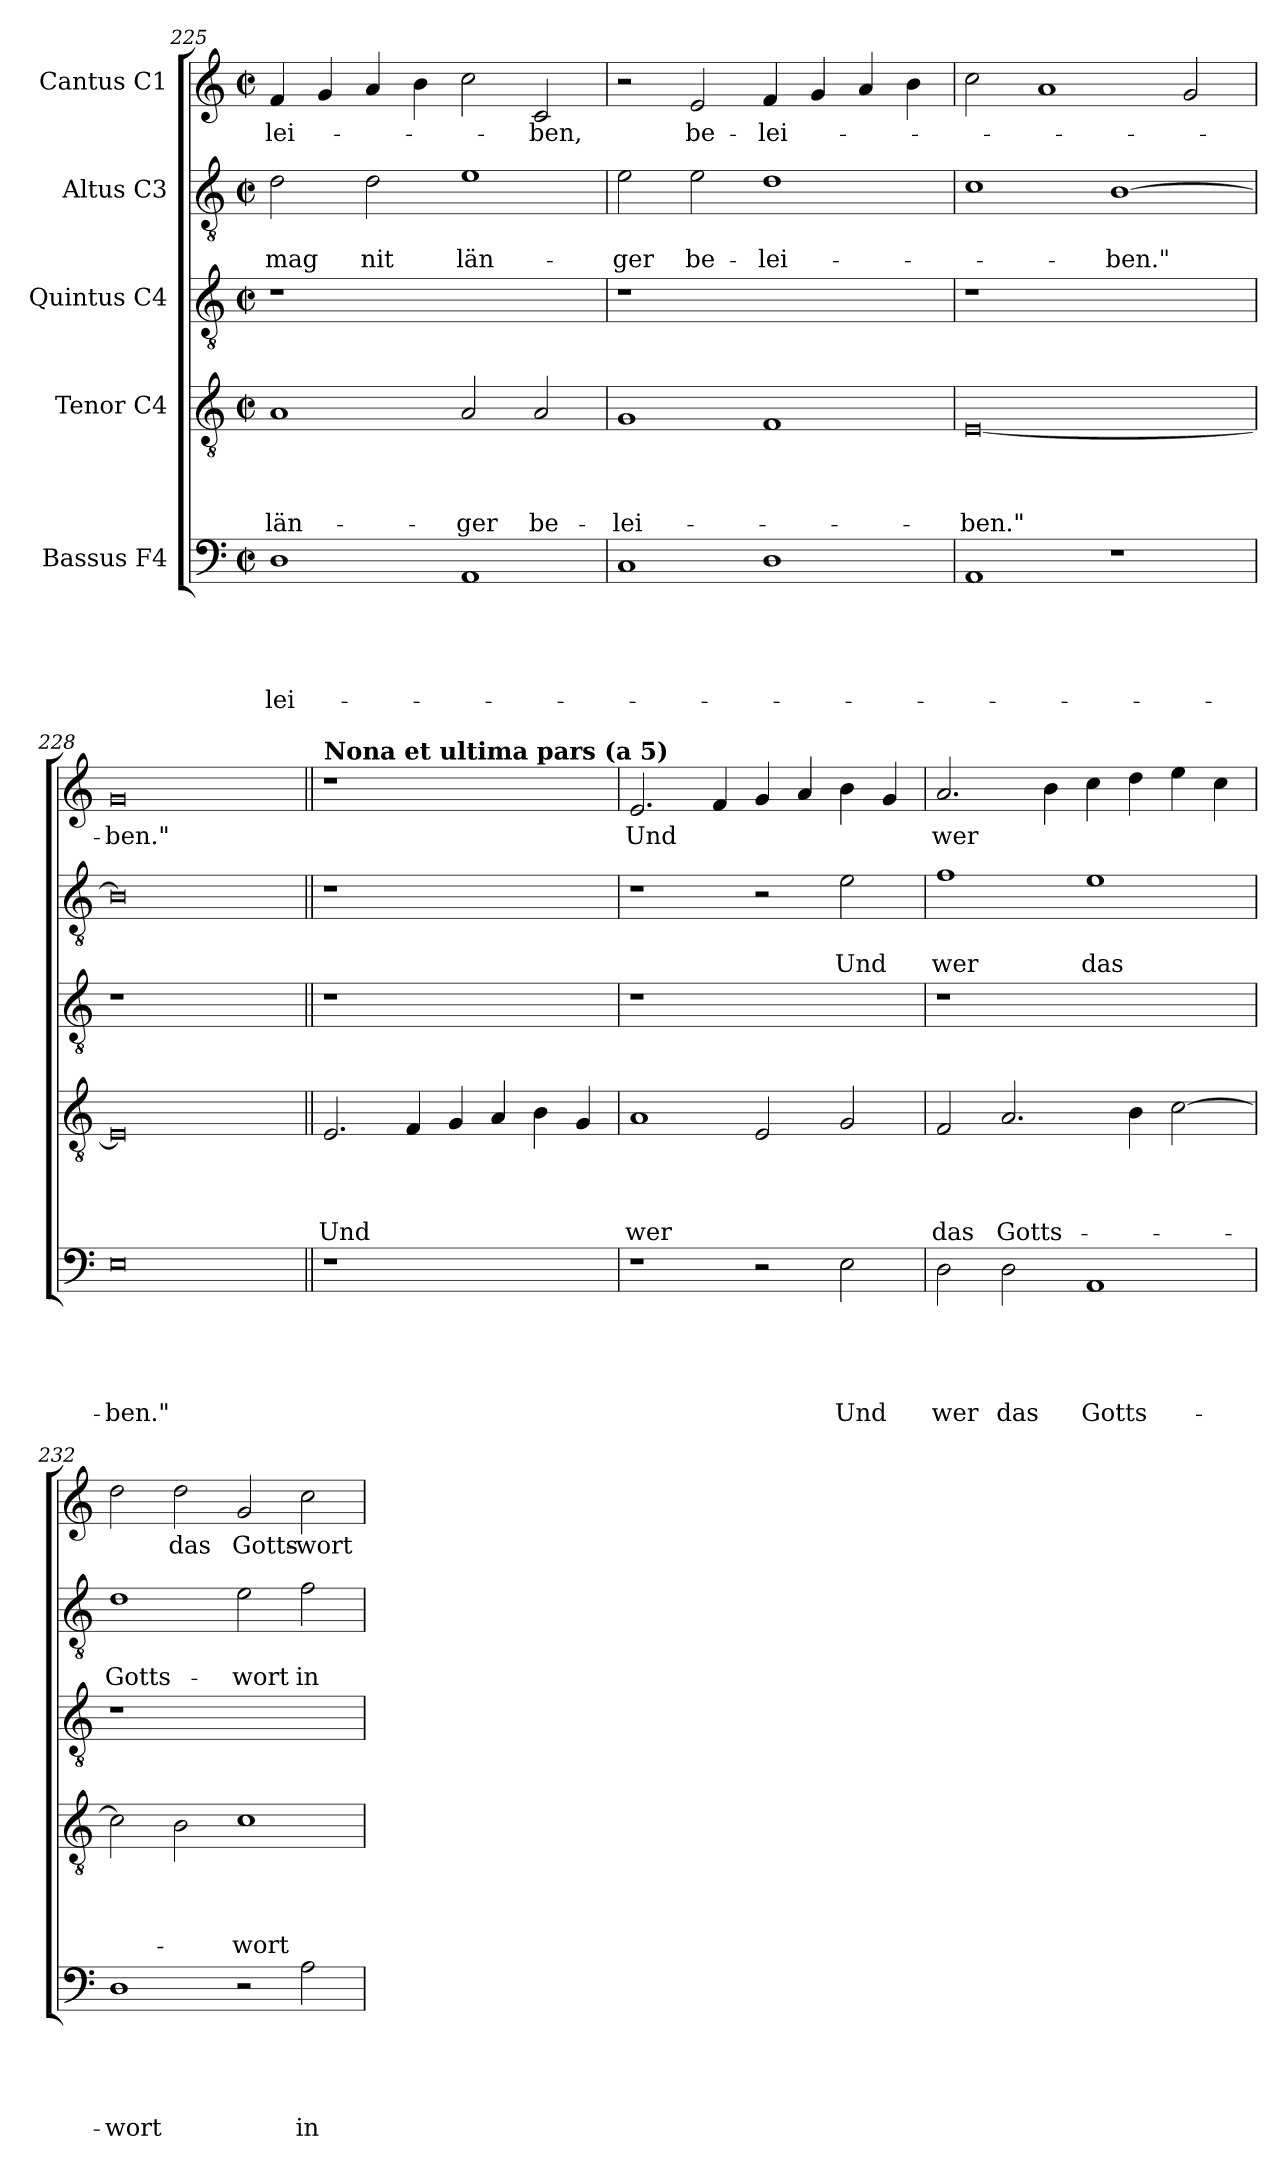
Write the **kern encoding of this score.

**kern	**text	**text	**text	**text	**text	**kern	**text	**text	**text	**text	**kern	**kern	**text	**text	**kern	**text
*part5	*part5	*part5	*part5	*part5	*part5	*part4	*part4	*part4	*part4	*part4	*part3	*part2	*part2	*part2	*part1	*part1
*staff5	*staff5	*staff5	*staff5	*staff5	*staff5	*staff4	*staff4	*staff4	*staff4	*staff4	*staff3	*staff2	*staff2	*staff2	*staff1	*staff1
*I"Bassus F4	*	*	*	*	*	*I"Tenor C4	*	*	*	*	*I"Quintus C4	*I"Altus C3	*	*	*I"Cantus C1	*
*clefF4	*	*	*	*	*	*clefGv2	*	*	*	*	*clefGv2	*clefGv2	*	*	*clefG2	*
*k[]	*	*	*	*	*	*k[]	*	*	*	*	*k[]	*k[]	*	*	*k[]	*
*C:	*	*	*	*	*	*C:	*	*	*	*	*C:	*C:	*	*	*C:	*
*M2/2	*	*	*	*	*	*M2/2	*	*	*	*	*M2/2	*M2/2	*	*	*M2/2	*
*met(c|)	*	*	*	*	*	*met(c|)	*	*	*	*	*met(c|)	*met(c|)	*	*	*met(c|)	*
=225	=225	=225	=225	=225	=225	=225	=225	=225	=225	=225	=225	=225	=225	=225	=225	=225
1D	.	.	.	.	-lei-	1A	.	.	.	län-	1r	2d\	.	mag	4f/	-lei-
.	.	.	.	.	.	.	.	.	.	.	.	.	.	.	4g/	.
.	.	.	.	.	.	.	.	.	.	.	.	2d\	.	nit	4a/	.
.	.	.	.	.	.	.	.	.	.	.	.	.	.	.	4b\	.
1AA	.	.	.	.	.	2A/	.	.	.	-ger	1ryy	1e	.	län-	2cc\	.
.	.	.	.	.	.	2A/	.	.	.	be-	.	.	.	.	2c/	-ben,
=226	=226	=226	=226	=226	=226	=226	=226	=226	=226	=226	=226	=226	=226	=226	=226	=226
1C	.	.	.	.	.	1G	.	.	.	-lei-	1r	2e\	.	-ger	2r	.
.	.	.	.	.	.	.	.	.	.	.	.	2e\	.	be-	2e/	be-
1D	.	.	.	.	.	1F	.	.	.	.	1ryy	1d	.	-lei-	4f/	-lei-
.	.	.	.	.	.	.	.	.	.	.	.	.	.	.	4g/	.
.	.	.	.	.	.	.	.	.	.	.	.	.	.	.	4a/	.
.	.	.	.	.	.	.	.	.	.	.	.	.	.	.	4b\	.
=227	=227	=227	=227	=227	=227	=227	=227	=227	=227	=227	=227	=227	=227	=227	=227	=227
1AA	.	.	.	.	.	[0E	.	.	.	-ben."	1r	1c	.	.	2cc\	.
.	.	.	.	.	.	.	.	.	.	.	.	.	.	.	1a	.
1r	.	.	.	.	.	.	.	.	.	.	1ryy	[1B	.	-ben."	.	.
.	.	.	.	.	.	.	.	.	.	.	.	.	.	.	2g/	.
=228	=228	=228	=228	=228	=228	=228	=228	=228	=228	=228	=228	=228	=228	=228	=228	=228
0E	.	.	.	.	-ben."	0E]	.	.	.	.	1r	0B]	.	.	0g	-ben."
.	.	.	.	.	.	.	.	.	.	.	1ryy	.	.	.	.	.
!!LO:LB:g=z
=229||	=229||	=229||	=229||	=229||	=229||	=229||	=229||	=229||	=229||	=229||	=229||	=229||	=229||	=229||	=229||	=229||
!	!	!	!	!	!	!	!	!	!	!	!	!	!	!	!LO:TX:a:B:t=Nona et ultima  pars (a 5)	!
1r	.	.	.	.	.	2.E/	.	.	.	Und	1r	1r	.	.	1r	.
.	.	.	.	.	.	4F/	.	.	.	.	.	.	.	.	.	.
1ryy	.	.	.	.	.	4G/	.	.	.	.	1ryy	1ryy	.	.	1ryy	.
.	.	.	.	.	.	4A/	.	.	.	.	.	.	.	.	.	.
.	.	.	.	.	.	4B\	.	.	.	.	.	.	.	.	.	.
.	.	.	.	.	.	4G/	.	.	.	.	.	.	.	.	.	.
=230	=230	=230	=230	=230	=230	=230	=230	=230	=230	=230	=230	=230	=230	=230	=230	=230
1r	.	.	.	.	.	1A	.	.	.	wer	1r	1r	.	.	2.e/	Und
.	.	.	.	.	.	.	.	.	.	.	.	.	.	.	4f/	.
2r	.	.	.	.	.	2E/	.	.	.	.	1ryy	2r	.	.	4g/	.
.	.	.	.	.	.	.	.	.	.	.	.	.	.	.	4a/	.
2E\	.	.	.	.	Und	2G/	.	.	.	.	.	2e\	.	Und	4b\	.
.	.	.	.	.	.	.	.	.	.	.	.	.	.	.	4g/	.
=231	=231	=231	=231	=231	=231	=231	=231	=231	=231	=231	=231	=231	=231	=231	=231	=231
2D\	.	.	.	.	wer	2F/	.	.	.	das	1r	1f	.	wer	2.a/	wer
2D\	.	.	.	.	das	2.A/	.	.	.	Gotts-	.	.	.	.	.	.
.	.	.	.	.	.	.	.	.	.	.	.	.	.	.	4b\	.
1AA	.	.	.	.	Gotts-	.	.	.	.	.	1ryy	1e	.	das	4cc\	.
.	.	.	.	.	.	4B\	.	.	.	.	.	.	.	.	4dd\	.
.	.	.	.	.	.	[2c\	.	.	.	.	.	.	.	.	4ee\	.
.	.	.	.	.	.	.	.	.	.	.	.	.	.	.	4cc\	.
=232	=232	=232	=232	=232	=232	=232	=232	=232	=232	=232	=232	=232	=232	=232	=232	=232
1D	.	.	.	.	-wort	2c\]	.	.	.	.	1r	1d	.	Gotts-	2dd\	.
.	.	.	.	.	.	2B\	.	.	.	.	.	.	.	.	2dd\	das
2r	.	.	.	.	.	1c	.	.	.	-wort	1ryy	2e\	.	-wort	2g/	Gotts-
2A\	.	.	.	.	in	.	.	.	.	.	.	2f\	.	in	2cc\	-wort
=	=	=	=	=	=	=	=	=	=	=	=	=	=	=	=	=
*-	*-	*-	*-	*-	*-	*-	*-	*-	*-	*-	*-	*-	*-	*-	*-	*-
